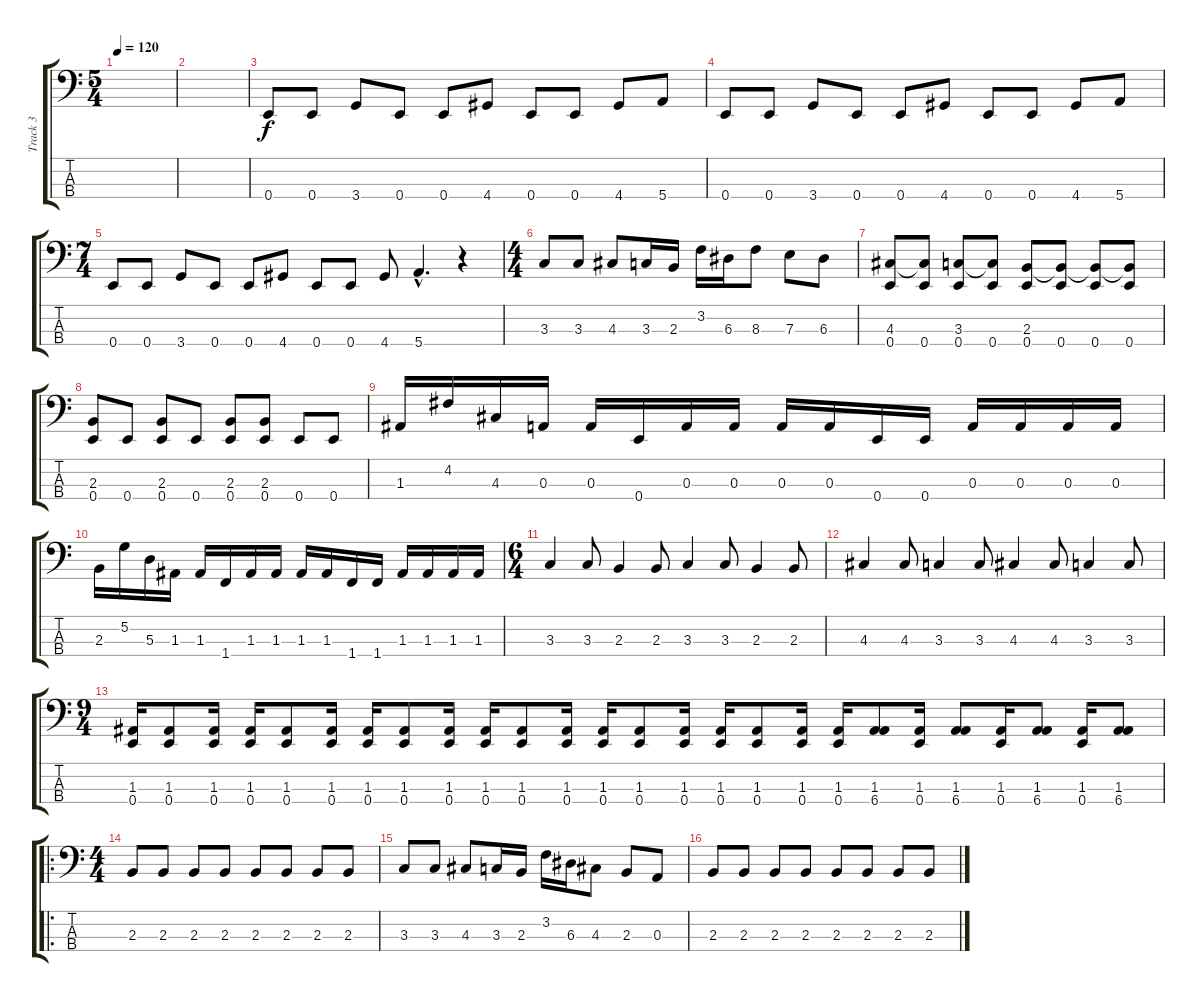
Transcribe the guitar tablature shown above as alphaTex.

\track ("Track 3" "Track 3") {instrument electricbasspick}
\staff {score tabs}
\tuning (G2 D2 A1 E1) {hide}
\ts (5 4)
\tempo 120
\clef f4
\ks c
|
|
0.4.8 0.4.8 3.4.8 0.4.8 0.4.8 4.4.8 0.4.8 0.4.8 4.4.8 5.4.8 |
0.4.8 0.4.8 3.4.8 0.4.8 0.4.8 4.4.8 0.4.8 0.4.8 4.4.8 5.4.8 |
\ts (7 4)
0.4.8 0.4.8 3.4.8 0.4.8 0.4.8 4.4.8 0.4.8 0.4.8 4.4.8 5.4{hac}.4{d} r.4 |
\ts (4 4)
3.3.8 3.3.8 4.3.8 3.3.16 2.3.16 3.2.16 6.3.16 8.3.8 7.3.8 6.3.8 |
(4.3 0.4).8 (4.3{t} 0.4).8 (3.3 0.4).8 (3.3{t} 0.4).8 (2.3 0.4).8 (2.3{t} 0.4).8 (2.3{t} 0.4).8 (2.3{t} 0.4).8 |
(2.3 0.4).8 0.4.8 (2.3 0.4).8 0.4.8 (2.3 0.4).8 (2.3 0.4).8 0.4.8 0.4.8 |
1.3.16 4.2.16 4.3.16 0.3.16 0.3.16 0.4.16 0.3.16 0.3.16 0.3.16 0.3.16 0.4.16 0.4.16 0.3.16 0.3.16 0.3.16 0.3.16 |
2.3.16 5.2.16 5.3.16 1.3.16 1.3.16 1.4.16 1.3.16 1.3.16 1.3.16 1.3.16 1.4.16 1.4.16 1.3.16 1.3.16 1.3.16 1.3.16 |
\ts (6 4)
3.3.4 3.3.8 2.3.4 2.3.8 3.3.4 3.3.8 2.3.4 2.3.8 |
4.3.4 4.3.8 3.3.4 3.3.8 4.3.4 4.3.8 3.3.4 3.3.8 |
\ts (9 4)
(1.3 0.4).16 (1.3 0.4).8 (1.3 0.4).16 (1.3 0.4).16 (1.3 0.4).8 (1.3 0.4).16 (1.3 0.4).16 (1.3 0.4).8 (1.3 0.4).16 (1.3 0.4).16 (1.3 0.4).8 (1.3 0.4).16 (1.3 0.4).16 (1.3 0.4).8 (1.3 0.4).16 (1.3 0.4).16 (1.3 0.4).8 (1.3 0.4).16 (1.3 0.4).16 (1.3 6.4).8 (1.3 0.4).16 (1.3 6.4).8 (1.3 0.4).16 (1.3 6.4).8 (1.3 0.4).16 (1.3 6.4).8 |
\ro
\ts (4 4)
2.3.8 2.3.8 2.3.8 2.3.8 2.3.8 2.3.8 2.3.8 2.3.8 |
3.3.8 3.3.8 4.3.8 3.3.16 2.3.16 3.2.16 6.3.16 4.3.8 2.3.8 0.3.8 |
2.3.8 2.3.8 2.3.8 2.3.8 2.3.8 2.3.8 2.3.8 2.3.8
